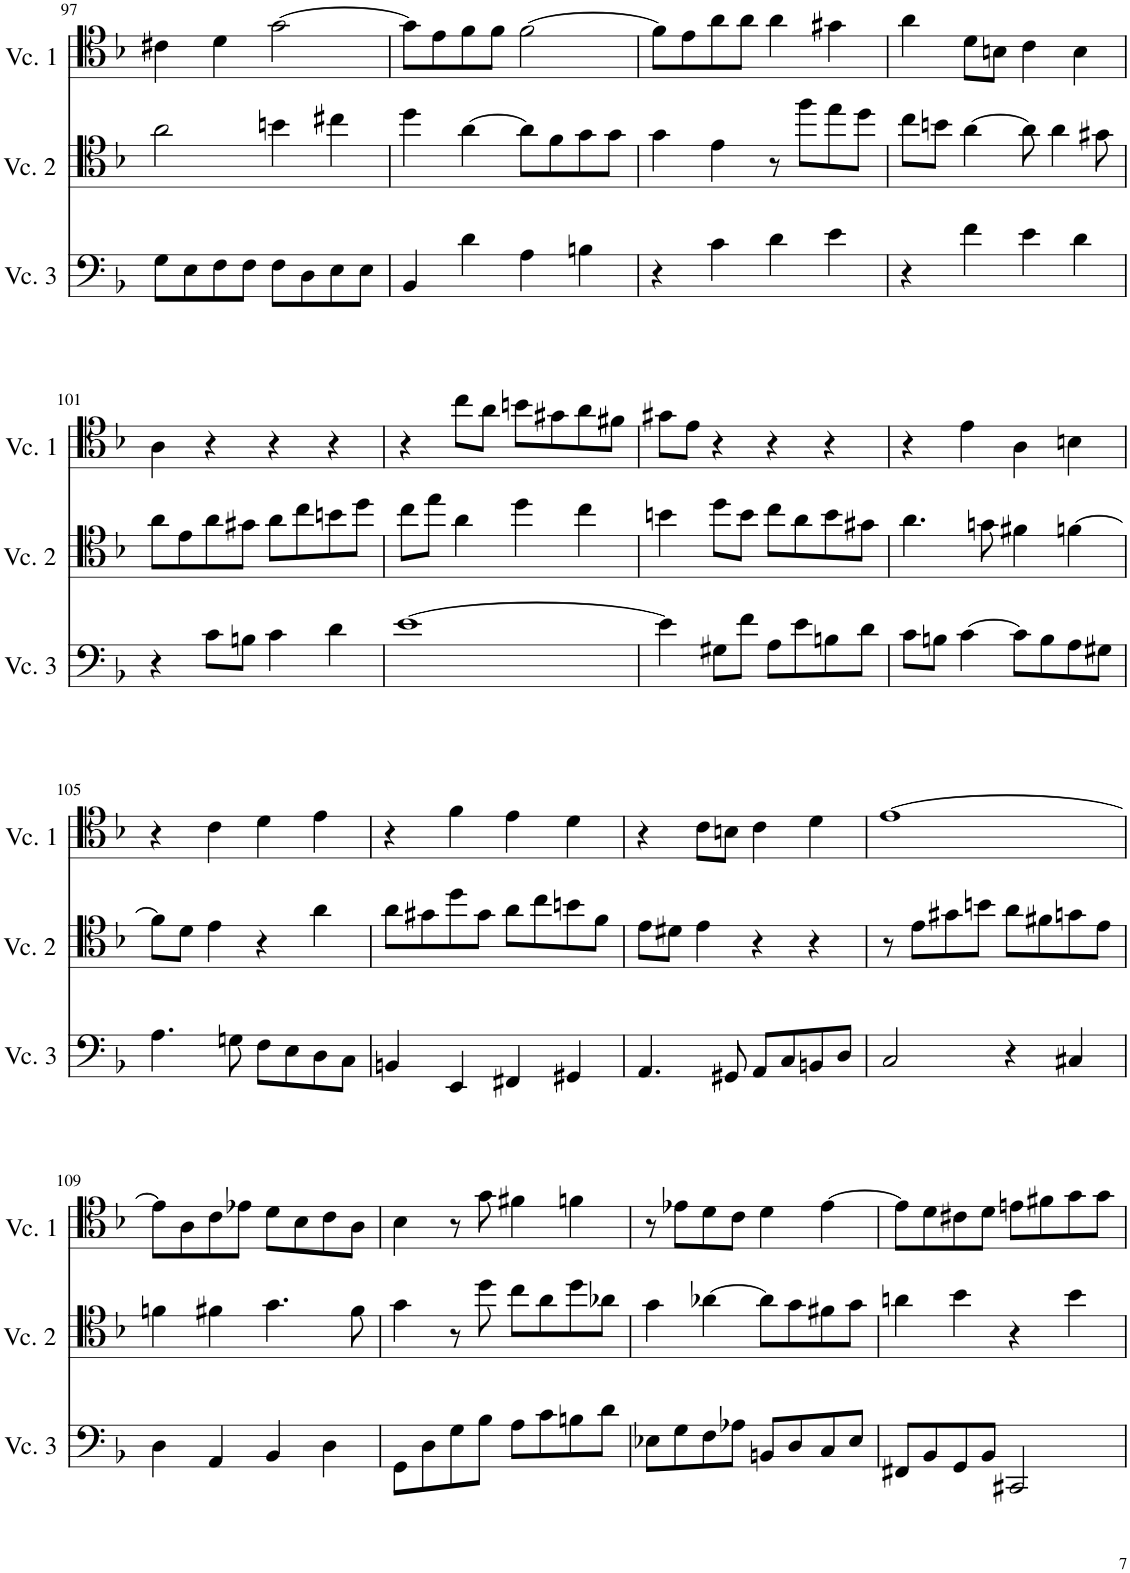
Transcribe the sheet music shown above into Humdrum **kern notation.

**kern	**kern	**kern
*part3	*part2	*part1
*staff3	*staff2	*staff1
*I"Cello 3	*I"Cello 2	*I"Cello 1
!!LO:PB:g=z
*clefF4	*clefC4	*clefC4
*k[b-]	*k[b-]	*k[b-]
*M2/2	*M2/2	*M2/2
*met(c|)	*met(c|)	*met(c|)
=97	=97	=97
8G\L	2a\	4c#X\
8E\	.	.
8F\	.	4d\
8F\J	.	.
8F\L	4bn\	[2g\
8D\	.	.
8E\	4cc#X\	.
8E\J	.	.
=98	=98	=98
4BB-/	4dd\	8g\L]
.	.	8e\
4d\	[4a\	8f\
.	.	8f\J
4A\	8a\L]	[2f\
.	8f\	.
4Bn\	8g\	.
.	8g\J	.
=99	=99	=99
4r	4g\	8f\L]
.	.	8e\
4c\	4e\	8a\
.	.	8a\J
4d\	8r	4a\
.	8ff\L	.
4e\	8ee\	4g#X\
.	8dd\J	.
=100	=100	=100
4r	8cc\L	4a\
.	8bn\J	.
4f\	[4a\	8d\L
.	.	8Bn\J
4e\	8a\]	4c\
.	4a\	.
4d\	.	4B\
.	8g#X\	.
!!LO:LB:g=z
=101	=101	=101
4r	8a\L	4A\
.	8e\	.
8c\L	8a\	4r
8Bn\J	8g#X\J	.
4c\	8a\L	4r
.	8cc\	.
4d\	8bn\	4r
.	8dd\J	.
=102	=102	=102
[1e	8cc\L	4r
.	8ee\J	.
.	4a\	8cc\L
.	.	8a\J
.	4dd\	8bn\L
.	.	8g#X\
.	4cc\	8a\
.	.	8f#X\J
=103	=103	=103
4e\]	4bn\	8g#X\L
.	.	8e\J
8G#X\L	8dd\L	4r
8f\J	8b\J	.
8A\L	8cc\L	4r
8e\	8a\	.
8Bn\	8b\	4r
8d\J	8g#X\J	.
=104	=104	=104
8c\L	4.a\	4r
8Bn\J	.	.
[4c\	.	4e\
.	8gn\	.
8c\L]	4f#X\	4A\
8B\	.	.
8A\	[4fn\	4Bn\
8G#X\J	.	.
!!LO:LB:g=z
=105	=105	=105
4.A\	8f\L]	4r
.	8d\J	.
.	4e\	4c\
8Gn\	.	.
8F\L	4r	4d\
8E\	.	.
8D\	4a\	4e\
8C\J	.	.
=106	=106	=106
4BBn/	8a\L	4r
.	8g#X\	.
4EE/	8dd\	4f\
.	8g#\J	.
4FF#X/	8a\L	4e\
.	8cc\	.
4GG#X/	8bn\	4d\
.	8f\J	.
=107	=107	=107
4.AA/	8e\L	4r
.	8d#X\J	.
.	4e\	8c\L
8GG#X/	.	8Bn\J
8AA/L	4r	4c\
8C/	.	.
8BBn/	4r	4d\
8D/J	.	.
=108	=108	=108
2C/	8r	[1e
.	8e\L	.
.	8g#X\	.
.	8bn\J	.
4r	8a\L	.
.	8f#X\	.
4C#X/	8gn\	.
.	8e\J	.
!!LO:LB:g=z
=109	=109	=109
4D\	4fn\	8e\L]
.	.	8A\
4AA/	4f#X\	8c\
.	.	8e-X\J
4BB-/	4.g\	8d\L
.	.	8B-\
4D\	.	8c\
.	8f#\	8A\J
=110	=110	=110
8GG\L	4g\	4B-\
8D\	.	.
8G\	8r	8r
8B-\J	8dd\	8g\
8A\L	8cc\L	4f#X\
8c\	8a\	.
8Bn\	8dd\	4fn\
8d\J	8a-X\J	.
=111	=111	=111
8E-X\L	4g\	8r
8G\	.	8e-X\L
8F\	[4a-X\	8d\
8A-X\J	.	8c\J
8BBn/L	8a-\L]	4d\
8D/	8g\	.
8C/	8f#X\	[4e-\
8E-/J	8g\J	.
=112	=112	=112
8FF#X/L	4an\	8e-\L]
8BB-/	.	8d\
8GG/	4b-\	8c#X\
8BB-/J	.	8d\J
2CC#X/	4r	8en\L
.	.	8f#X\
.	4b-\	8g\
.	.	8g\J
=	=	=
*-	*-	*-
